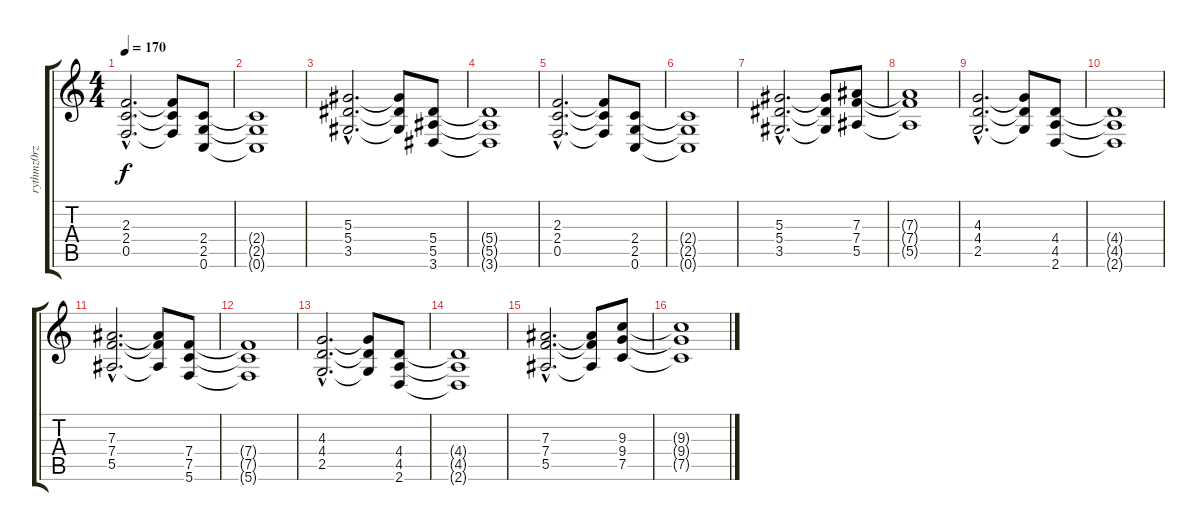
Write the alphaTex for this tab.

\track ("rythmz0rz" "rythmz0rz") {instrument distortionguitar}
\staff {score tabs}
\tuning (C4 G3 Eb3 Bb2 F2 C2) {hide}
\ts (4 4)
\tempo 170
\clef g2
\ks c
(2.3{hac} 2.4{hac} 0.5{hac}).2{d dy f instrument distortionguitar} (2.3{t} 2.4{t} 0.5{t}).8 (2.4 2.5 0.6).8 |
(2.4{t} 2.5{t} 0.6{t}).1 |
(5.3{hac} 5.4{hac} 3.5{hac}).2{d} (5.3{t} 5.4{t} 3.5{t}).8 (5.4 5.5 3.6).8 |
(5.4{t} 5.5{t} 3.6{t}).1 |
(2.3{hac} 2.4{hac} 0.5{hac}).2{d} (2.3{t} 2.4{t} 0.5{t}).8 (2.4 2.5 0.6).8 |
(2.4{t} 2.5{t} 0.6{t}).1 |
(5.3{hac} 5.4{hac} 3.5{hac}).2{d} (5.3{t} 5.4{t} 3.5{t}).8 (7.3 7.4 5.5).8 |
(7.3{t} 7.4{t} 5.5{t}).1 |
(4.3{hac} 4.4{hac} 2.5{hac}).2{d} (4.3{t} 4.4{t} 2.5{t}).8 (4.4 4.5 2.6).8 |
(4.4{t} 4.5{t} 2.6{t}).1 |
(7.3{hac} 7.4{hac} 5.5{hac}).2{d} (7.3{t} 7.4{t} 5.5{t}).8 (7.4 7.5 5.6).8 |
(7.4{t} 7.5{t} 5.6{t}).1 |
(4.3{hac} 4.4{hac} 2.5{hac}).2{d} (4.3{t} 4.4{t} 2.5{t}).8 (4.4 4.5 2.6).8 |
(4.4{t} 4.5{t} 2.6{t}).1 |
(7.3{hac} 7.4{hac} 5.5{hac}).2{d} (7.3{t} 7.4{t} 5.5{t}).8 (9.3 9.4 7.5).8 |
(9.3{t} 9.4{t} 7.5{t}).1
